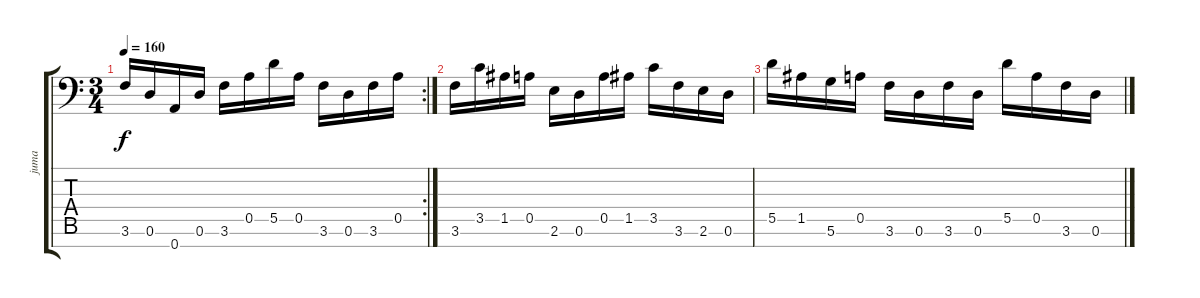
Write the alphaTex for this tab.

\track ("juma" "juma") {instrument overdrivenguitar}
\staff {score tabs}
\tuning (F4 C4 A3 E3 A2 D2 A1) {hide}
\rc 2
\ts (3 4)
\tempo 160
\clef f4
\ks c
3.6.16{dy f} 0.6.16 0.7.16 0.6.16 3.6.16 0.5.16 5.5.16 0.5.16 3.6.16 0.6.16 3.6.16 0.5.16 |
3.6.16 3.5.16 1.5.16 0.5.16 2.6.16 0.6.16 0.5.16 1.5.16 3.5.16 3.6.16 2.6.16 0.6.16 |
5.5.16 1.5.16 5.6.16 0.5.16 3.6.16 0.6.16 3.6.16 0.6.16 5.5.16 0.5.16 3.6.16 0.6.16
